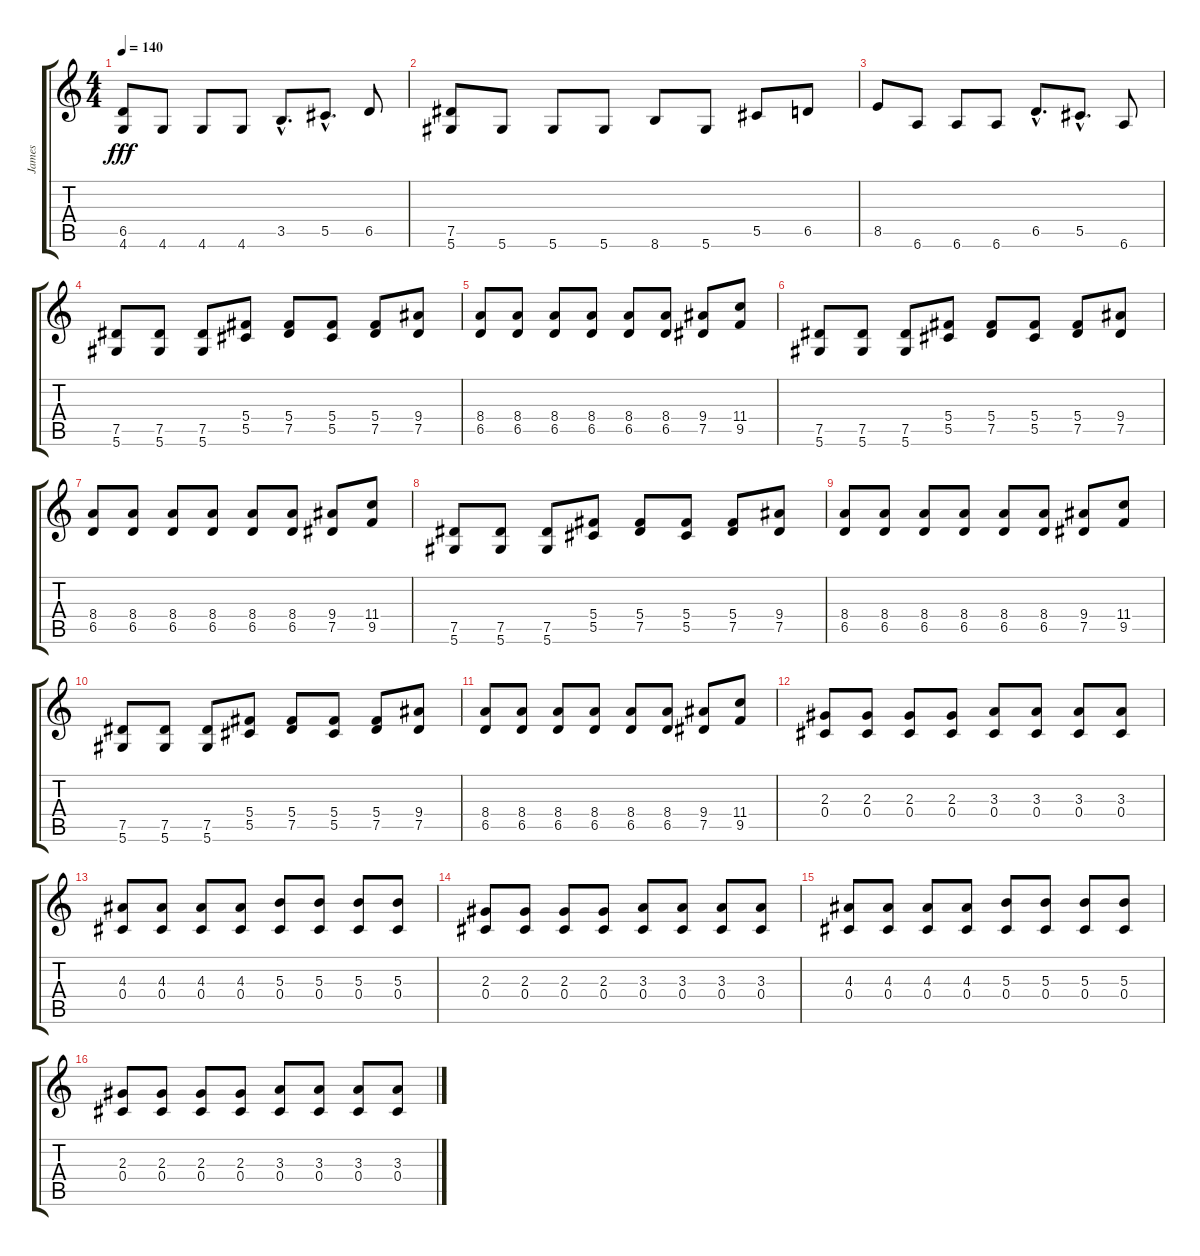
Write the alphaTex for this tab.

\track ("James" "James") {instrument overdrivenguitar}
\staff {score tabs}
\tuning (Eb4 Bb3 Gb3 Db3 Ab2 Eb2) {hide}
\ts (4 4)
\tempo 140
\clef g2
\ks c
(6.5 4.6).8{dy fff} 4.6.8 4.6.8 4.6.8 3.5{hac}.8{d} 5.5{hac}.8{d} 6.5.8 |
(7.5 5.6).8 5.6.8 5.6.8 5.6.8 8.6.8 5.6.8 5.5.8 6.5.8 |
8.5.8 6.6.8 6.6.8 6.6.8 6.5{hac}.8{d} 5.5{hac}.8{d} 6.6.8 |
(7.5 5.6).8 (7.5 5.6).8 (7.5 5.6).8 (5.4 5.5).8 (5.4 7.5).8 (5.4 5.5).8 (5.4 7.5).8 (9.4 7.5).8 |
(8.4 6.5).8 (8.4 6.5).8 (8.4 6.5).8 (8.4 6.5).8 (8.4 6.5).8 (8.4 6.5).8 (9.4 7.5).8 (11.4 9.5).8 |
(7.5 5.6).8 (7.5 5.6).8 (7.5 5.6).8 (5.4 5.5).8 (5.4 7.5).8 (5.4 5.5).8 (5.4 7.5).8 (9.4 7.5).8 |
(8.4 6.5).8 (8.4 6.5).8 (8.4 6.5).8 (8.4 6.5).8 (8.4 6.5).8 (8.4 6.5).8 (9.4 7.5).8 (11.4 9.5).8 |
(7.5 5.6).8 (7.5 5.6).8 (7.5 5.6).8 (5.4 5.5).8 (5.4 7.5).8 (5.4 5.5).8 (5.4 7.5).8 (9.4 7.5).8 |
(8.4 6.5).8 (8.4 6.5).8 (8.4 6.5).8 (8.4 6.5).8 (8.4 6.5).8 (8.4 6.5).8 (9.4 7.5).8 (11.4 9.5).8 |
(7.5 5.6).8 (7.5 5.6).8 (7.5 5.6).8 (5.4 5.5).8 (5.4 7.5).8 (5.4 5.5).8 (5.4 7.5).8 (9.4 7.5).8 |
(8.4 6.5).8 (8.4 6.5).8 (8.4 6.5).8 (8.4 6.5).8 (8.4 6.5).8 (8.4 6.5).8 (9.4 7.5).8 (11.4 9.5).8 |
(2.3 0.4).8 (2.3 0.4).8 (2.3 0.4).8 (2.3 0.4).8 (3.3 0.4).8 (3.3 0.4).8 (3.3 0.4).8 (3.3 0.4).8 |
(4.3 0.4).8 (4.3 0.4).8 (4.3 0.4).8 (4.3 0.4).8 (5.3 0.4).8 (5.3 0.4).8 (5.3 0.4).8 (5.3 0.4).8 |
(2.3 0.4).8 (2.3 0.4).8 (2.3 0.4).8 (2.3 0.4).8 (3.3 0.4).8 (3.3 0.4).8 (3.3 0.4).8 (3.3 0.4).8 |
(4.3 0.4).8 (4.3 0.4).8 (4.3 0.4).8 (4.3 0.4).8 (5.3 0.4).8 (5.3 0.4).8 (5.3 0.4).8 (5.3 0.4).8 |
(2.3 0.4).8 (2.3 0.4).8 (2.3 0.4).8 (2.3 0.4).8 (3.3 0.4).8 (3.3 0.4).8 (3.3 0.4).8 (3.3 0.4).8
